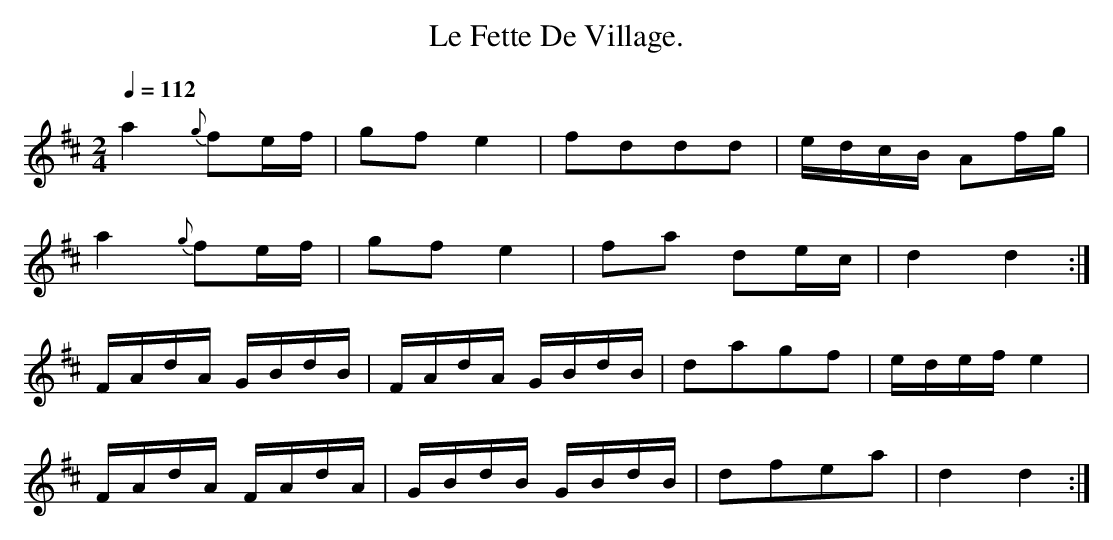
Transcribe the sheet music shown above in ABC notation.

X:1
T:Le Fette De Village.
M:2/4
L:1/16
Q:1/4=112
K:D
a4 { g}f2ef |g2f2 e4  |f2d2d2d2 |edcB A2fg|
a4 {g}f2ef|g2f2 e4  |f2a2 d2ec|d4   d4 :|
FAdA   GBdB |FAdA GBdB|d2a2g2f2 |edef e4  |
FAdA   FAdA |GBdB GBdB|d2f2e2a2 |d4   d4 :|
